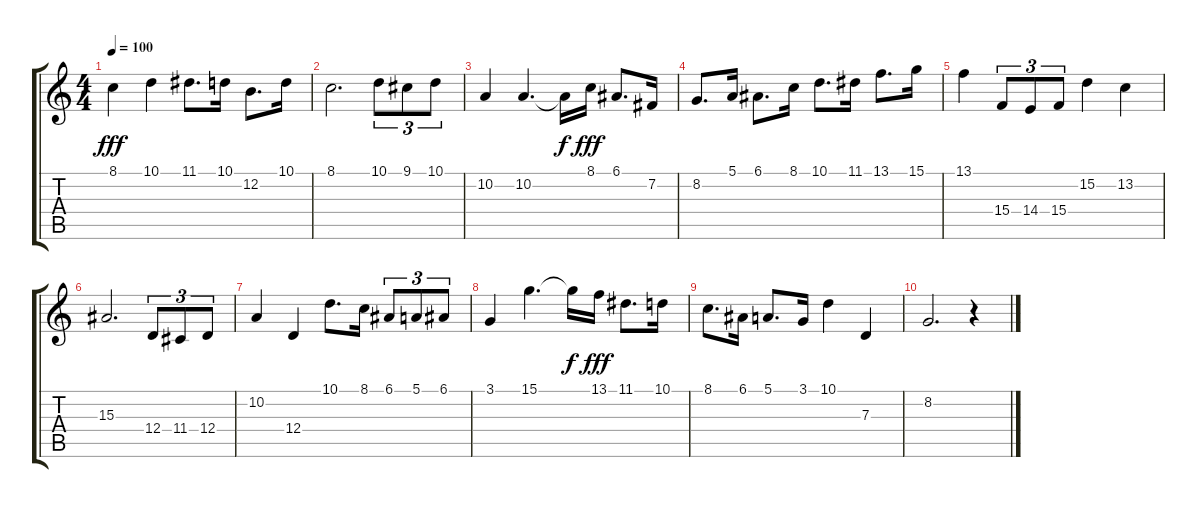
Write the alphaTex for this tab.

\track "" {instrument flute}
\staff {score tabs}
\tuning (E4 B3 G3 D3 A2 E2) {hide}
\ts (4 4)
\tempo 100
\clef g2
\ks c
8.1.4{dy fff} 10.1.4 11.1.8{d} 10.1.16 12.2.8{d} 10.1.16 |
8.1.2{d} 10.1.8{tu (3 2)} 9.1.8{tu (3 2)} 10.1.8{tu (3 2)} |
10.2.4 10.2.4{d} 10.2{t}.16{dy f} 8.1.16{dy fff} 6.1.8{d} 7.2.16 |
8.2.8{d} 5.1.16 6.1.8{d} 8.1.16 10.1.8{d} 11.1.16 13.1.8{d} 15.1.16 |
13.1.4 15.4.8{tu (3 2)} 14.4.8{tu (3 2)} 15.4.8{tu (3 2)} 15.2.4 13.2.4 |
15.3.2{d} 12.4.8{tu (3 2)} 11.4.8{tu (3 2)} 12.4.8{tu (3 2)} |
10.2.4 12.4.4 10.1.8{d} 8.1.16 6.1.8{tu (3 2)} 5.1.8{tu (3 2)} 6.1.8{tu (3 2)} |
3.1.4 15.1.4{d} 15.1{t}.16{dy f} 13.1.16{dy fff} 11.1.8{d} 10.1.16 |
8.1.8{d} 6.1.16 5.1.8{d} 3.1.16 10.1.4 7.3.4 |
8.2.2{d} r.4
